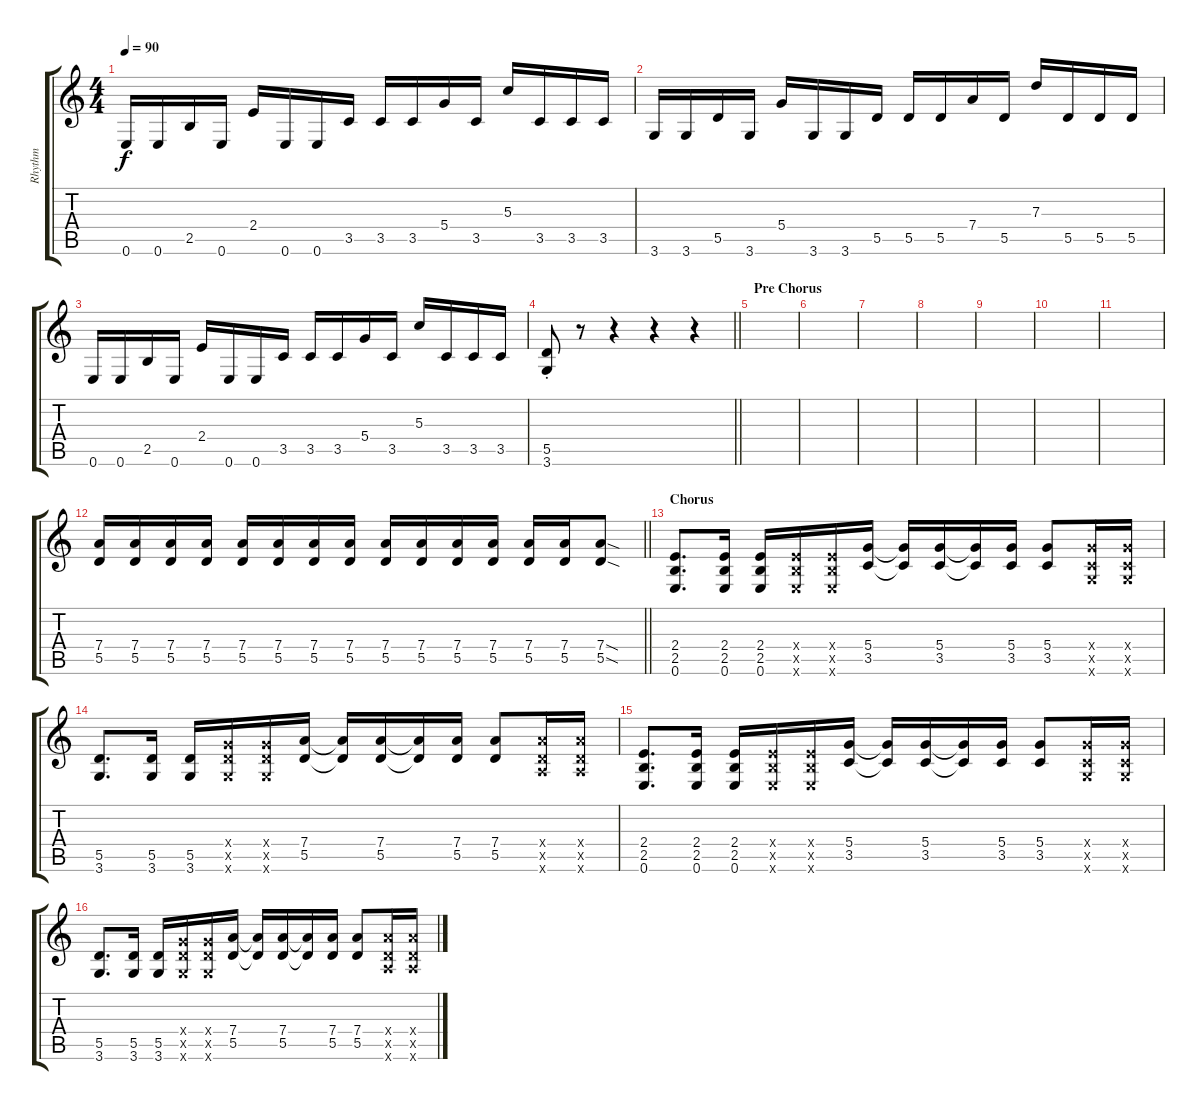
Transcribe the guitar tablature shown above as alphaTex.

\track ("Rhythm" "Rhythm") {instrument distortionguitar}
\staff {score tabs}
\tuning (E4 B3 G3 D3 A2 E2) {hide}
\ts (4 4)
\tempo 90
\clef g2
\ks c
0.6.16{dy f} 0.6.16 2.5.16 0.6.16 2.4.16 0.6.16 0.6.16 3.5.16 3.5.16 3.5.16 5.4.16 3.5.16 5.3.16 3.5.16 3.5.16 3.5.16 |
3.6.16 3.6.16 5.5.16 3.6.16 5.4.16 3.6.16 3.6.16 5.5.16 5.5.16 5.5.16 7.4.16 5.5.16 7.3.16 5.5.16 5.5.16 5.5.16 |
0.6.16 0.6.16 2.5.16 0.6.16 2.4.16 0.6.16 0.6.16 3.5.16 3.5.16 3.5.16 5.4.16 3.5.16 5.3.16 3.5.16 3.5.16 3.5.16 |
\barLineRight lightlight
(5.5 3.6{st}).8 r.8 r.4 r.4 r.4 |
\section ("" "Pre Chorus")
|
|
|
|
|
|
|
\barLineRight lightlight
(7.4 5.5).16{volume 14} (7.4 5.5).16 (7.4 5.5).16 (7.4 5.5).16 (7.4 5.5).16 (7.4 5.5).16 (7.4 5.5).16 (7.4 5.5).16 (7.4 5.5).16 (7.4 5.5).16 (7.4 5.5).16 (7.4 5.5).16 (7.4 5.5).16 (7.4 5.5).16 (7.4{sod} 5.5{sod}).8 |
\section ("" "Chorus")
(2.4 2.5 0.6).8{d} (2.4 2.5 0.6).16 (2.4 2.5 0.6).16 (2.4{x} 2.5{x} 0.6{x}).16 (2.4{x} 2.5{x} 0.6{x}).16 (5.4 3.5).16 (5.4{t} 3.5{t}).16 (5.4 3.5).16 (5.4{t} 3.5{t}).16 (5.4 3.5).16 (5.4 3.5).8 (5.4{x} 3.5{x} 3.6{x}).16 (5.4{x} 3.5{x} 3.6{x}).16 |
(5.5 3.6).8{d} (5.5 3.6).16 (5.5 3.6).16 (5.4{x} 5.5{x} 3.6{x}).16 (5.4{x} 5.5{x} 3.6{x}).16 (7.4 5.5).16 (7.4{t} 5.5{t}).16 (7.4 5.5).16 (7.4{t} 5.5{t}).16 (7.4 5.5).16 (7.4 5.5).8 (7.4{x} 5.5{x} 5.6{x}).16 (7.4{x} 5.5{x} 5.6{x}).16 |
(2.4 2.5 0.6).8{d} (2.4 2.5 0.6).16 (2.4 2.5 0.6).16 (2.4{x} 2.5{x} 0.6{x}).16 (2.4{x} 2.5{x} 0.6{x}).16 (5.4 3.5).16 (5.4{t} 3.5{t}).16 (5.4 3.5).16 (5.4{t} 3.5{t}).16 (5.4 3.5).16 (5.4 3.5).8 (5.4{x} 3.5{x} 3.6{x}).16 (5.4{x} 3.5{x} 3.6{x}).16 |
(5.5 3.6).8{d} (5.5 3.6).16 (5.5 3.6).16 (5.4{x} 5.5{x} 3.6{x}).16 (5.4{x} 5.5{x} 3.6{x}).16 (7.4 5.5).16 (7.4{t} 5.5{t}).16 (7.4 5.5).16 (7.4{t} 5.5{t}).16 (7.4 5.5).16 (7.4 5.5).8 (7.4{x} 5.5{x} 5.6{x}).16 (7.4{x} 5.5{x} 5.6{x}).16
